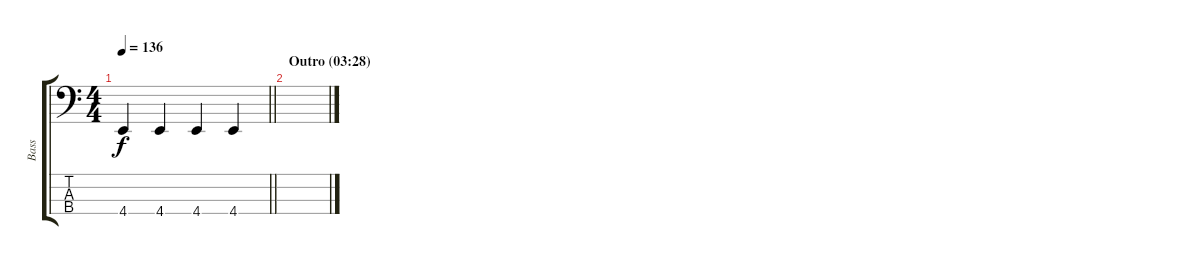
\track ("Bass" "Bass") {instrument electricbasspick}
\staff {score tabs}
\tuning (F2 C2 G1 C1) {hide}
\ts (4 4)
\tempo 136
\clef f4
\barLineRight lightlight
\ks c
4.4.4{dy f} 4.4.4 4.4.4 4.4.4 |
\section ("" "Outro (03:28)")
